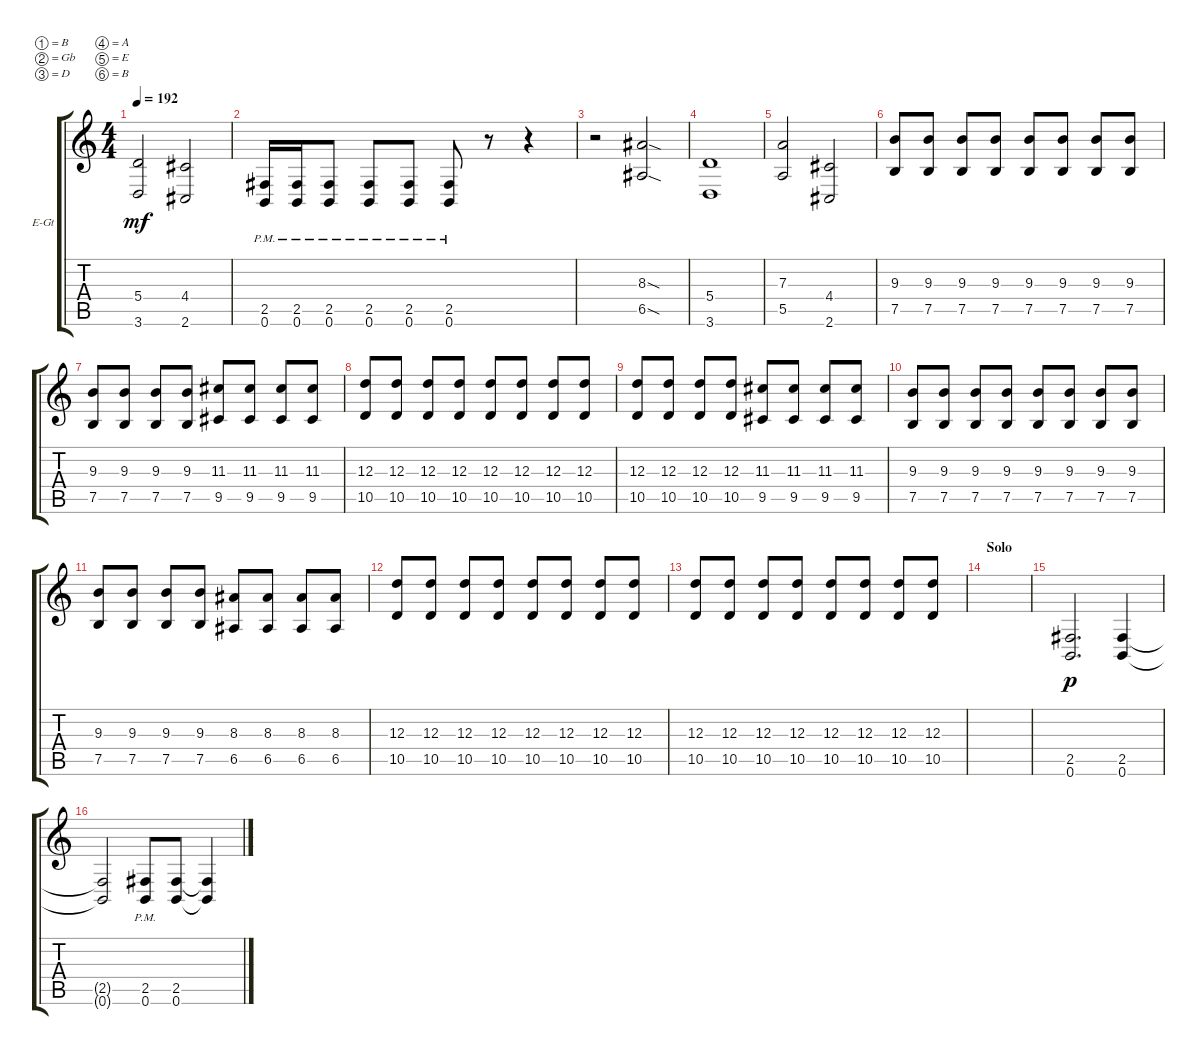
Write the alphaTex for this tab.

\bracketExtendMode groupsimilarinstruments
\firstSystemTrackNameOrientation horizontal
\otherSystemsTrackNameOrientation horizontal
\track ("Electric Guitar 2" "E-Gt") {instrument distortionguitar}
\staff {score tabs}
\tuning (B3 Gb3 D3 A2 E2 B1)
\ts (4 4)
\tempo 192
\clef g2
\ks c
(3.6{t} 5.4{t}).2{dy mf} (2.6 4.4).2 |
(0.6{pm} 2.5{pm}).16 (2.5{pm} 0.6{pm}).16 (0.6{pm} 2.5{pm}).8 (2.5{pm} 0.6{pm}).8 (2.5{pm} 0.6{pm}).8 (2.5{pm} 0.6{pm}).8 r.8 r.4 |
r.2 (6.5{sod} 8.3{sod}).2 |
(3.6 5.4).1 |
(5.5 7.3).2 (2.6 4.4).2 |
(7.5 9.3).8 (7.5 9.3).8 (7.5 9.3).8 (7.5 9.3).8 (7.5 9.3).8 (7.5 9.3).8 (7.5 9.3).8 (7.5 9.3).8 |
(7.5 9.3).8 (7.5 9.3).8 (7.5 9.3).8 (7.5 9.3).8 (9.5 11.3).8 (9.5 11.3).8 (9.5 11.3).8 (9.5 11.3).8 |
(12.3 10.5).8 (12.3 10.5).8 (12.3 10.5).8 (12.3 10.5).8 (12.3 10.5).8 (12.3 10.5).8 (12.3 10.5).8 (12.3 10.5).8 |
(12.3 10.5).8 (12.3 10.5).8 (12.3 10.5).8 (12.3 10.5).8 (9.5 11.3).8 (9.5 11.3).8 (9.5 11.3).8 (9.5 11.3).8 |
(7.5 9.3).8 (7.5 9.3).8 (7.5 9.3).8 (7.5 9.3).8 (7.5 9.3).8 (7.5 9.3).8 (7.5 9.3).8 (7.5 9.3).8 |
(7.5 9.3).8 (7.5 9.3).8 (7.5 9.3).8 (7.5 9.3).8 (6.5 8.3).8 (6.5 8.3).8 (6.5 8.3).8 (6.5 8.3).8 |
(12.3 10.5).8 (12.3 10.5).8 (12.3 10.5).8 (12.3 10.5).8 (12.3 10.5).8 (12.3 10.5).8 (12.3 10.5).8 (12.3 10.5).8 |
(12.3 10.5).8 (12.3 10.5).8 (12.3 10.5).8 (12.3 10.5).8 (12.3 10.5).8 (12.3 10.5).8 (12.3 10.5).8 (12.3 10.5).8 |
\section ("" "Solo")
|
(0.6 2.5).2{d dy p} (0.6 2.5).4 |
(0.6{t} 2.5{t}).2 (0.6{pm} 2.5{pm}).8 (0.6 2.5).8 (2.5{t} 0.6{t}).4
